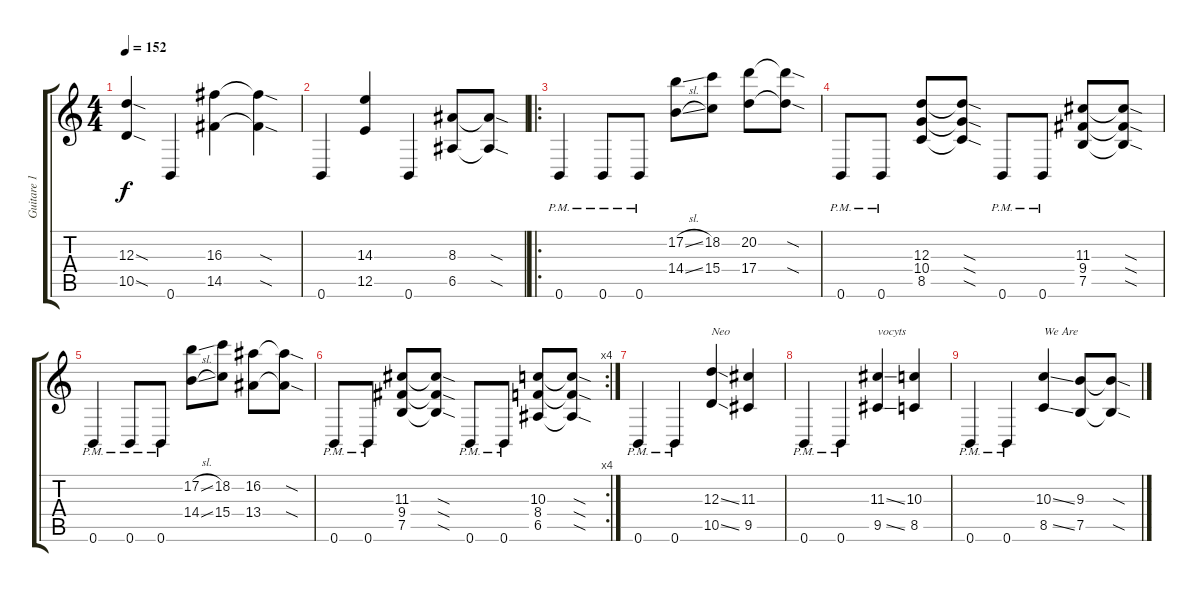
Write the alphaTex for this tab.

\track ("Guitare 1" "Guitare 1") {instrument distortionguitar}
\staff {score tabs}
\tuning (B3 Gb3 D3 A2 E2 B1) {hide}
\ts (4 4)
\tempo 152
\clef g2
\ks c
(12.3{sod t} 10.5{sod t}).4{dy f} 0.6.4 (16.3 14.5).4 (16.3{sod t} 14.5{sod t}).4 |
0.6.4 (14.3 12.5).4 0.6.4 (8.3 6.5).8 (8.3{sod t} 6.5{sod t}).8 |
\ro
0.6{pm}.4 0.6{pm}.8 0.6{pm}.8 (17.2{sl} 14.4{sl}).8 (18.2 15.4).8 (20.2 17.4).8 (20.2{sod t} 17.4{sod t}).8 |
0.6{pm}.8 0.6{pm}.8 (12.3 10.4 8.5).8 (12.3{sod t} 10.4{sod t} 8.5{sod t}).8 0.6{pm}.8 0.6{pm}.8 (11.3 9.4 7.5).8 (11.3{sod t} 9.4{sod t} 7.5{sod t}).8 |
0.6{pm}.4 0.6{pm}.8 0.6{pm}.8 (17.2{sl} 14.4{sl}).8 (18.2 15.4).8 (16.2 13.4).8 (16.2{sod t} 13.4{sod t}).8 |
\rc 4
0.6{pm}.8 0.6{pm}.8 (11.3 9.4 7.5).8 (11.3{sod t} 9.4{sod t} 7.5{sod t}).8 0.6{pm}.8 0.6{pm}.8 (10.3 8.4 6.5).8 (10.3{sod t} 8.4{sod t} 6.5{sod t}).8 |
0.6{pm}.4 0.6{pm}.4 (12.3{ss} 10.5{ss}).4{txt "Neo"} (11.3 9.5).4 |
0.6{pm}.4 0.6{pm}.4 (11.3{ss} 9.5{ss}).4{txt "vocyts"} (10.3 8.5).4 |
0.6{pm}.4 0.6{pm}.4 (10.3{ss} 8.5{ss}).4{txt "We Are"} (9.3 7.5).8 (9.3{sod t} 7.5{sod t}).8
